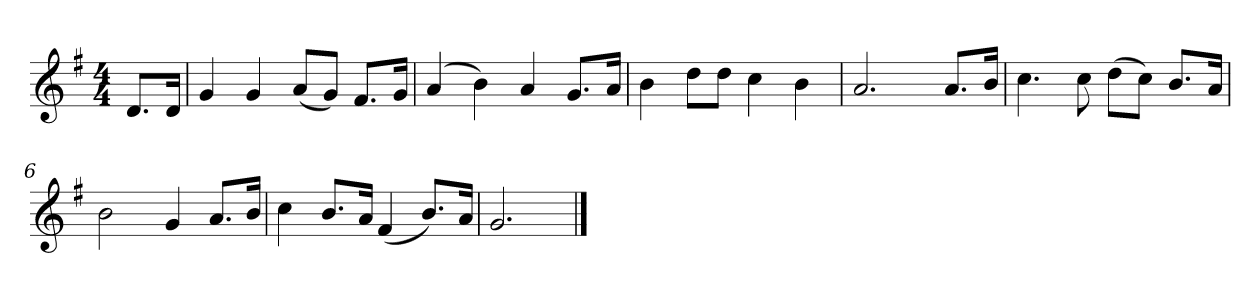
**kern
*part1
*staff1
*k[f#]
*M4/4
*MM106
=
8.dL
16dJk
=1
4g
4g
(8aL
8gJ)
8.f#L
16gJk
=2
(4a
4b)
4a
8.gL
16aJk
=3
4b
8ddL
8ddJ
4cc
4b
=4
2.a
8.aL
16bJk
=5
4.cc
8cc
(8ddL
8ccJ)
8.bL
16aJk
=6
2b
4g
8.aL
16bJk
=7
4cc
8.bL
16aJk
(4f#
8.bL)
16aJk
=8
2.g
==
*-
